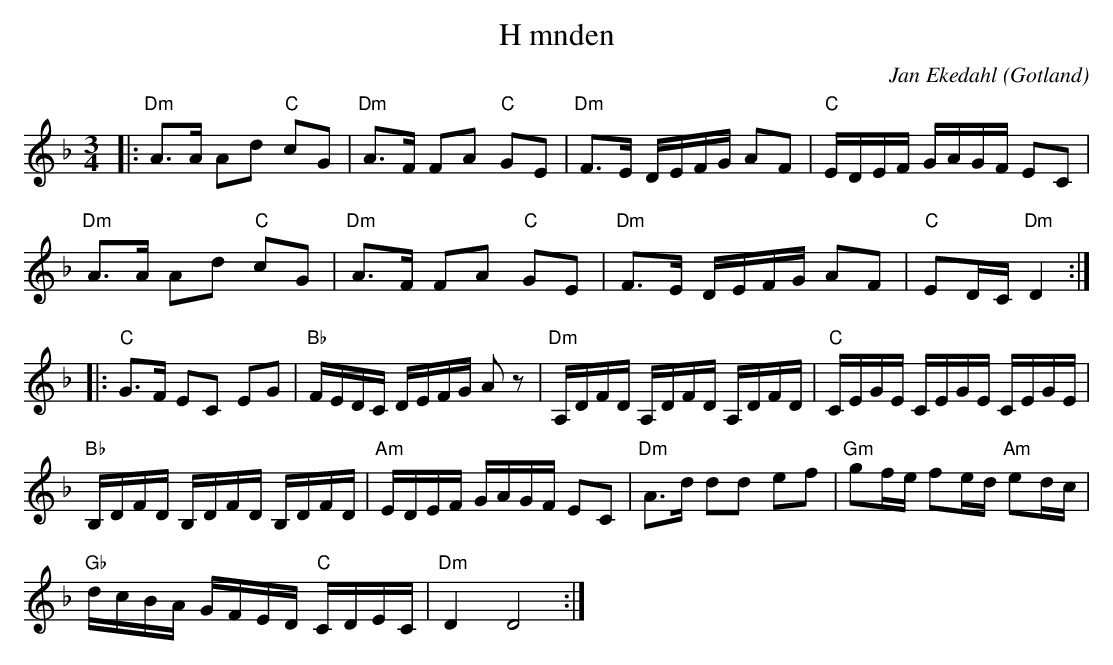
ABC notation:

X:1
T:H mnden
O:Gotland
C:Jan Ekedahl
M:3/4
L:1/8
K:Dm
|: "Dm"A>A Ad "C"cG | "Dm"A>F FA "C"GE | "Dm"F>E D/2E/2F/2G/2 AF | "C"E/2D/2E/2F/2 G/2A/2G/2F/2 EC |
"Dm"A>A Ad "C"cG | "Dm"A>F FA "C"GE | "Dm"F>E D/2E/2F/2G/2 AF | "C"ED/2C/2 "Dm"D2 :|
|:"C"G>F EC EG | "Bb"F/2E/2D/2C/2 D/2E/2F/2G/2 Az | "Dm"A,/2D/2F/2D/2 A,/2D/2F/2D/2 A,/2D/2F/2D/2 | "C"C/2E/2G/2E/2 C/2E/2G/2E/2 C/2E/2G/2E/2 |
"Bb"B,/2D/2F/2D/2 B,/2D/2F/2D/2 B,/2D/2F/2D/2 | "Am"E/2D/2E/2F/2 G/2A/2G/2F/2 EC | "Dm"A>d dd ef | "Gm"gf/2e/2 fe/2d/2 "Am"ed/2c/2 |
"Gb"d/2c/2B/2A/2 G/2F/2E/2D/2 "C"C/2D/2E/2C/2 | "Dm"D2 D4 :|
